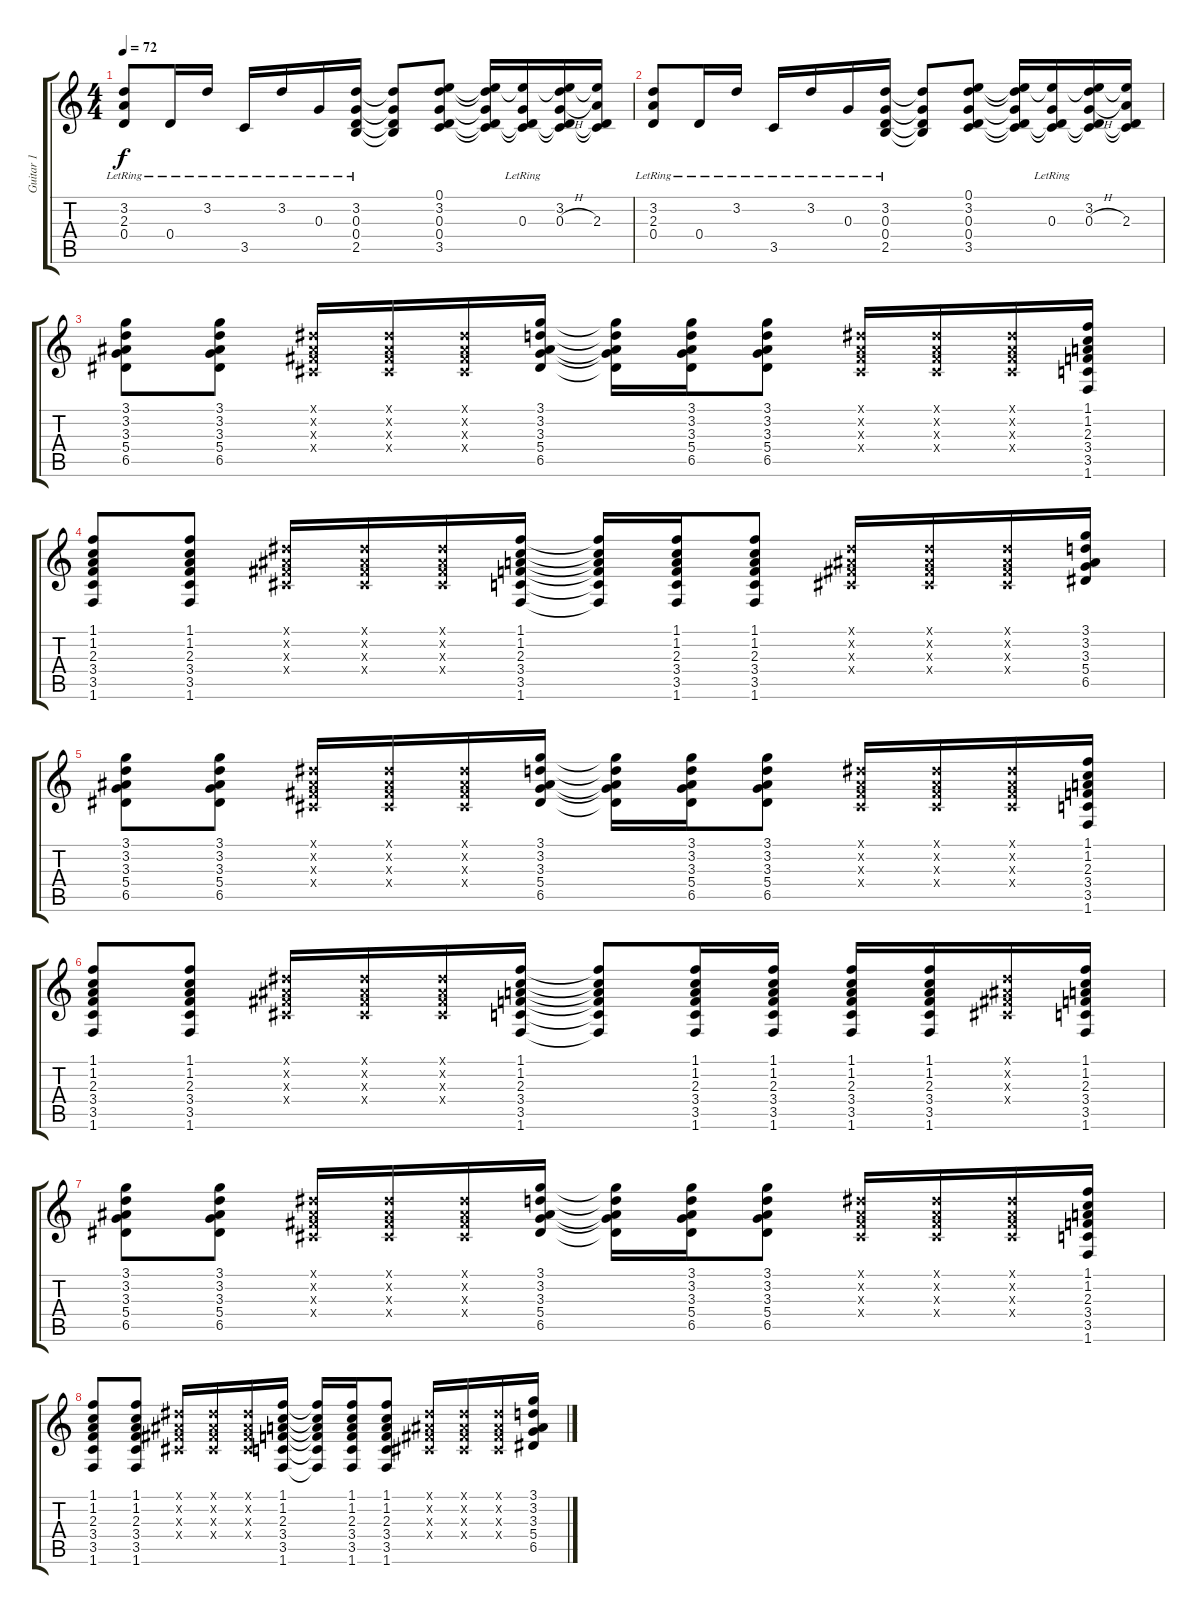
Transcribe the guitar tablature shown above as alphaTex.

\track ("Guitar 1" "Guitar 1") {instrument overdrivenguitar}
\staff {score tabs}
\tuning (E4 B3 G3 D3 A2 E2) {hide}
\ts (4 4)
\tempo 72
\clef g2
\ks c
(3.2{lr} 2.3{lr} 0.4{lr}).8{dy f} 0.4{lr}.16 3.2{lr}.16 3.5{lr}.16 3.2{lr}.16 0.3{lr}.16 (3.2{lr} 0.3{lr} 0.4{lr} 2.5{lr}).16 (3.2{t} 0.3{t} 0.4{t} 2.5{t}).8 (0.1 3.2 0.3 0.4 3.5).8 (0.1{t} 3.2{t} 0.3{t} 0.4{t} 3.5{t}).16 (0.1{t} 0.3{lr} 0.4{t} 3.5{t}).16 (0.1{t} 3.2 0.3{h} 0.4{t} 3.5{t}).16 (0.1{t} 2.3 0.4{t} 3.5{t}).16 |
(3.2{lr} 2.3{lr} 0.4{lr}).8 0.4{lr}.16 3.2{lr}.16 3.5{lr}.16 3.2{lr}.16 0.3{lr}.16 (3.2{lr} 0.3{lr} 0.4{lr} 2.5{lr}).16 (3.2{t} 0.3{t} 0.4{t} 2.5{t}).8 (0.1 3.2 0.3 0.4 3.5).8 (0.1{t} 3.2{t} 0.3{t} 0.4{t} 3.5{t}).16 (0.1{t} 0.3{lr} 0.4{t} 3.5{t}).16 (0.1{t} 3.2 0.3{h} 0.4{t} 3.5{t}).16 (0.1{t} 2.3 0.4{t} 3.5{t}).16 |
(3.1 3.2 3.3 5.4 6.5).8 (3.1 3.2 3.3 5.4 6.5).8 (-1.1{x} -1.2{x} -1.3{x} -1.4{x}).16 (-1.1{x} -1.2{x} -1.3{x} -1.4{x}).16 (-1.1{x} -1.2{x} -1.3{x} -1.4{x}).16 (3.1 3.2 3.3 5.4 6.5).16 (3.1{t} 3.2{t} 3.3{t} 5.4{t} 6.5{t}).16 (3.1 3.2 3.3 5.4 6.5).16 (3.1 3.2 3.3 5.4 6.5).8 (-1.1{x} -1.2{x} -1.3{x} -1.4{x}).16 (-1.1{x} -1.2{x} -1.3{x} -1.4{x}).16 (-1.1{x} -1.2{x} -1.3{x} -1.4{x}).16 (1.1 1.2 2.3 3.4 3.5 1.6).16 |
(1.1 1.2 2.3 3.4 3.5 1.6).8 (1.1 1.2 2.3 3.4 3.5 1.6).8 (-1.1{x} -1.2{x} -1.3{x} -1.4{x}).16 (-1.1{x} -1.2{x} -1.3{x} -1.4{x}).16 (-1.1{x} -1.2{x} -1.3{x} -1.4{x}).16 (1.1 1.2 2.3 3.4 3.5 1.6).16 (1.1{t} 1.2{t} 2.3{t} 3.4{t} 3.5{t} 1.6{t}).16 (1.1 1.2 2.3 3.4 3.5 1.6).16 (1.1 1.2 2.3 3.4 3.5 1.6).8 (-1.1{x} -1.2{x} -1.3{x} -1.4{x}).16 (-1.1{x} -1.2{x} -1.3{x} -1.4{x}).16 (-1.1{x} -1.2{x} -1.3{x} -1.4{x}).16 (3.1 3.2 3.3 5.4 6.5).16 |
(3.1 3.2 3.3 5.4 6.5).8 (3.1 3.2 3.3 5.4 6.5).8 (-1.1{x} -1.2{x} -1.3{x} -1.4{x}).16 (-1.1{x} -1.2{x} -1.3{x} -1.4{x}).16 (-1.1{x} -1.2{x} -1.3{x} -1.4{x}).16 (3.1 3.2 3.3 5.4 6.5).16 (3.1{t} 3.2{t} 3.3{t} 5.4{t} 6.5{t}).16 (3.1 3.2 3.3 5.4 6.5).16 (3.1 3.2 3.3 5.4 6.5).8 (-1.1{x} -1.2{x} -1.3{x} -1.4{x}).16 (-1.1{x} -1.2{x} -1.3{x} -1.4{x}).16 (-1.1{x} -1.2{x} -1.3{x} -1.4{x}).16 (1.1 1.2 2.3 3.4 3.5 1.6).16 |
(1.1 1.2 2.3 3.4 3.5 1.6).8 (1.1 1.2 2.3 3.4 3.5 1.6).8 (-1.1{x} -1.2{x} -1.3{x} -1.4{x}).16 (-1.1{x} -1.2{x} -1.3{x} -1.4{x}).16 (-1.1{x} -1.2{x} -1.3{x} -1.4{x}).16 (1.1 1.2 2.3 3.4 3.5 1.6).16 (1.1{t} 1.2{t} 2.3{t} 3.4{t} 3.5{t} 1.6{t}).8 (1.1 1.2 2.3 3.4 3.5 1.6).16 (1.1 1.2 2.3 3.4 3.5 1.6).16 (1.1 1.2 2.3 3.4 3.5 1.6).16 (1.1 1.2 2.3 3.4 3.5 1.6).16 (-1.1{x} -1.2{x} -1.3{x} -1.4{x}).16 (1.1 1.2 2.3 3.4 3.5 1.6).16 |
(3.1 3.2 3.3 5.4 6.5).8 (3.1 3.2 3.3 5.4 6.5).8 (-1.1{x} -1.2{x} -1.3{x} -1.4{x}).16 (-1.1{x} -1.2{x} -1.3{x} -1.4{x}).16 (-1.1{x} -1.2{x} -1.3{x} -1.4{x}).16 (3.1 3.2 3.3 5.4 6.5).16 (3.1{t} 3.2{t} 3.3{t} 5.4{t} 6.5{t}).16 (3.1 3.2 3.3 5.4 6.5).16 (3.1 3.2 3.3 5.4 6.5).8 (-1.1{x} -1.2{x} -1.3{x} -1.4{x}).16 (-1.1{x} -1.2{x} -1.3{x} -1.4{x}).16 (-1.1{x} -1.2{x} -1.3{x} -1.4{x}).16 (1.1 1.2 2.3 3.4 3.5 1.6).16 |
(1.1 1.2 2.3 3.4 3.5 1.6).8 (1.1 1.2 2.3 3.4 3.5 1.6).8 (-1.1{x} -1.2{x} -1.3{x} -1.4{x}).16 (-1.1{x} -1.2{x} -1.3{x} -1.4{x}).16 (-1.1{x} -1.2{x} -1.3{x} -1.4{x}).16 (1.1 1.2 2.3 3.4 3.5 1.6).16 (1.1{t} 1.2{t} 2.3{t} 3.4{t} 3.5{t} 1.6{t}).16 (1.1 1.2 2.3 3.4 3.5 1.6).16 (1.1 1.2 2.3 3.4 3.5 1.6).8 (-1.1{x} -1.2{x} -1.3{x} -1.4{x}).16 (-1.1{x} -1.2{x} -1.3{x} -1.4{x}).16 (-1.1{x} -1.2{x} -1.3{x} -1.4{x}).16 (3.1 3.2 3.3 5.4 6.5).16
